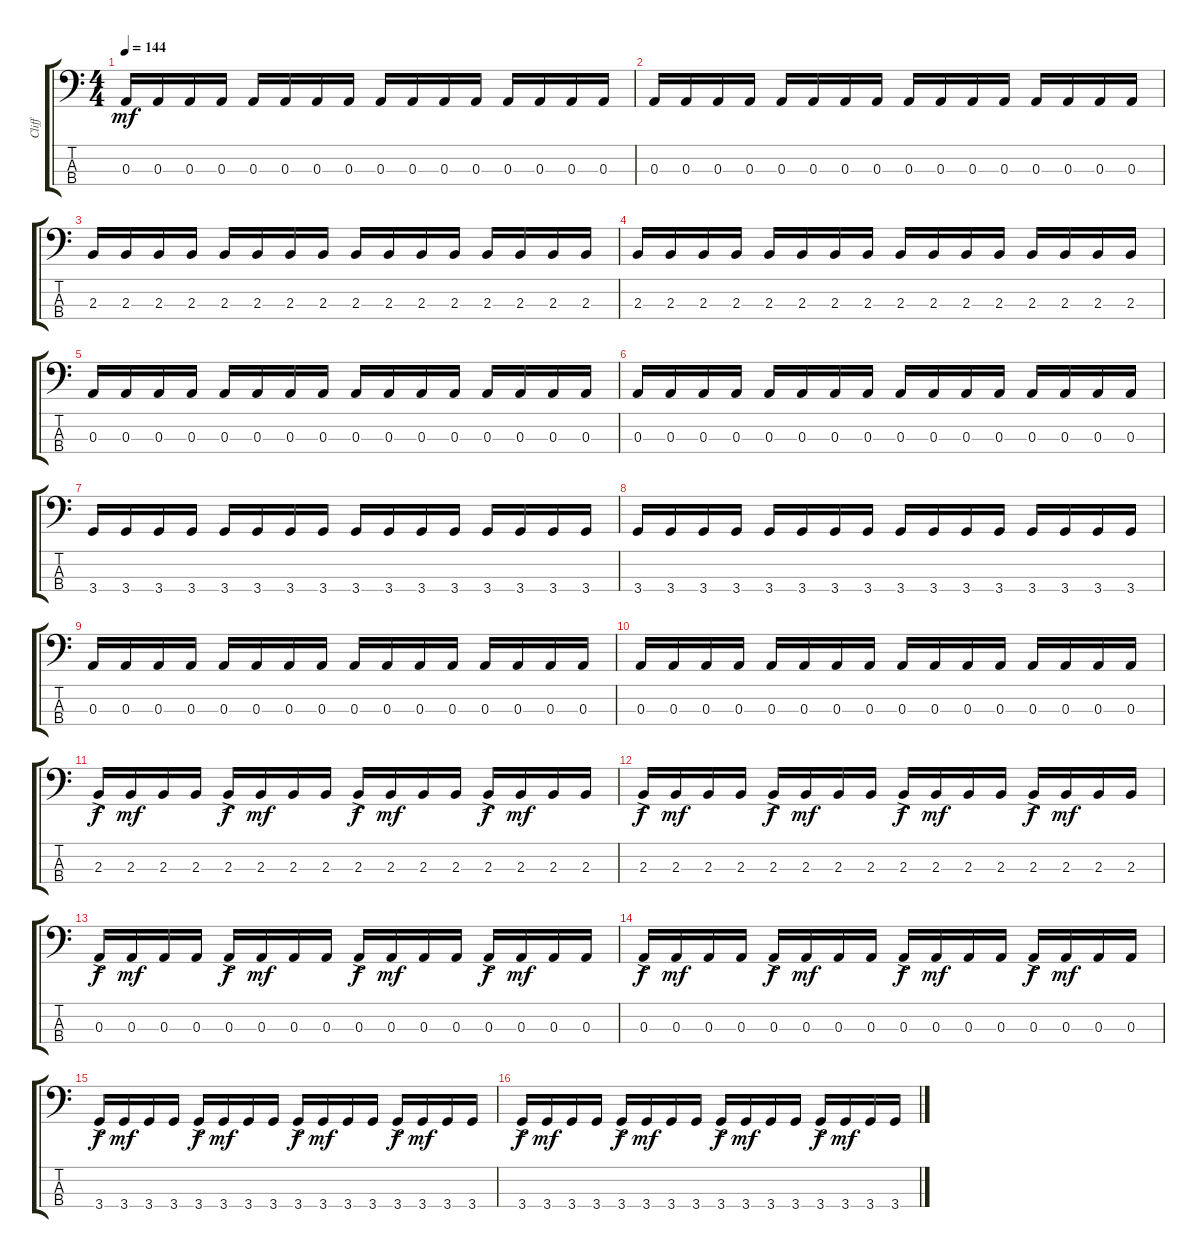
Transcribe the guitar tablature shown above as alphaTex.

\track ("Cliff" "Cliff") {instrument electricbassfinger}
\staff {score tabs}
\tuning (G2 D2 A1 E1) {hide}
\ts (4 4)
\tempo 144
\clef f4
\ks c
0.3.16{dy mf} 0.3.16 0.3.16 0.3.16 0.3.16 0.3.16 0.3.16 0.3.16 0.3.16 0.3.16 0.3.16 0.3.16 0.3.16 0.3.16 0.3.16 0.3.16 |
0.3.16 0.3.16 0.3.16 0.3.16 0.3.16 0.3.16 0.3.16 0.3.16 0.3.16 0.3.16 0.3.16 0.3.16 0.3.16 0.3.16 0.3.16 0.3.16 |
2.3.16 2.3.16 2.3.16 2.3.16 2.3.16 2.3.16 2.3.16 2.3.16 2.3.16 2.3.16 2.3.16 2.3.16 2.3.16 2.3.16 2.3.16 2.3.16 |
2.3.16 2.3.16 2.3.16 2.3.16 2.3.16 2.3.16 2.3.16 2.3.16 2.3.16 2.3.16 2.3.16 2.3.16 2.3.16 2.3.16 2.3.16 2.3.16 |
0.3.16 0.3.16 0.3.16 0.3.16 0.3.16 0.3.16 0.3.16 0.3.16 0.3.16 0.3.16 0.3.16 0.3.16 0.3.16 0.3.16 0.3.16 0.3.16 |
0.3.16 0.3.16 0.3.16 0.3.16 0.3.16 0.3.16 0.3.16 0.3.16 0.3.16 0.3.16 0.3.16 0.3.16 0.3.16 0.3.16 0.3.16 0.3.16 |
3.4.16 3.4.16 3.4.16 3.4.16 3.4.16 3.4.16 3.4.16 3.4.16 3.4.16 3.4.16 3.4.16 3.4.16 3.4.16 3.4.16 3.4.16 3.4.16 |
3.4.16 3.4.16 3.4.16 3.4.16 3.4.16 3.4.16 3.4.16 3.4.16 3.4.16 3.4.16 3.4.16 3.4.16 3.4.16 3.4.16 3.4.16 3.4.16 |
0.3.16 0.3.16 0.3.16 0.3.16 0.3.16 0.3.16 0.3.16 0.3.16 0.3.16 0.3.16 0.3.16 0.3.16 0.3.16 0.3.16 0.3.16 0.3.16 |
0.3.16 0.3.16 0.3.16 0.3.16 0.3.16 0.3.16 0.3.16 0.3.16 0.3.16 0.3.16 0.3.16 0.3.16 0.3.16 0.3.16 0.3.16 0.3.16 |
2.3{ac}.16{dy f} 2.3.16{dy mf} 2.3.16 2.3.16 2.3{ac}.16{dy f} 2.3.16{dy mf} 2.3.16 2.3.16 2.3{ac}.16{dy f} 2.3.16{dy mf} 2.3.16 2.3.16 2.3{ac}.16{dy f} 2.3.16{dy mf} 2.3.16 2.3.16 |
2.3{ac}.16{dy f} 2.3.16{dy mf} 2.3.16 2.3.16 2.3{ac}.16{dy f} 2.3.16{dy mf} 2.3.16 2.3.16 2.3{ac}.16{dy f} 2.3.16{dy mf} 2.3.16 2.3.16 2.3{ac}.16{dy f} 2.3.16{dy mf} 2.3.16 2.3.16 |
0.3{ac}.16{dy f} 0.3.16{dy mf} 0.3.16 0.3.16 0.3{ac}.16{dy f} 0.3.16{dy mf} 0.3.16 0.3.16 0.3{ac}.16{dy f} 0.3.16{dy mf} 0.3.16 0.3.16 0.3{ac}.16{dy f} 0.3.16{dy mf} 0.3.16 0.3.16 |
0.3{ac}.16{dy f} 0.3.16{dy mf} 0.3.16 0.3.16 0.3{ac}.16{dy f} 0.3.16{dy mf} 0.3.16 0.3.16 0.3{ac}.16{dy f} 0.3.16{dy mf} 0.3.16 0.3.16 0.3{ac}.16{dy f} 0.3.16{dy mf} 0.3.16 0.3.16 |
3.4{ac}.16{dy f} 3.4.16{dy mf} 3.4.16 3.4.16 3.4{ac}.16{dy f} 3.4.16{dy mf} 3.4.16 3.4.16 3.4{ac}.16{dy f} 3.4.16{dy mf} 3.4.16 3.4.16 3.4{ac}.16{dy f} 3.4.16{dy mf} 3.4.16 3.4.16 |
3.4{ac}.16{dy f} 3.4.16{dy mf} 3.4.16 3.4.16 3.4{ac}.16{dy f} 3.4.16{dy mf} 3.4.16 3.4.16 3.4{ac}.16{dy f} 3.4.16{dy mf} 3.4.16 3.4.16 3.4{ac}.16{dy f} 3.4.16{dy mf} 3.4.16 3.4.16
